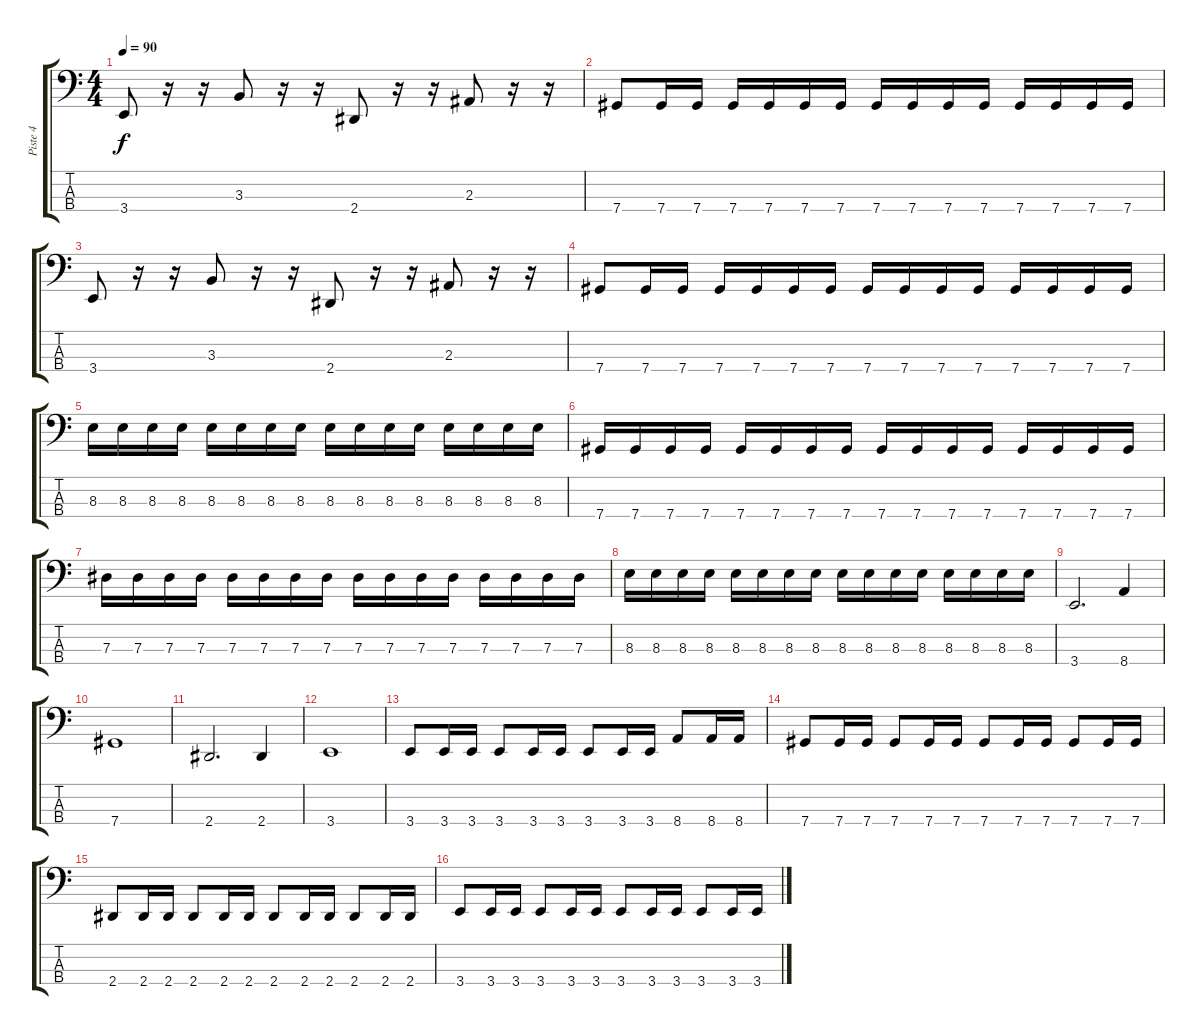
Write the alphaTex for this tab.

\track ("Piste 4" "Piste 4") {instrument electricbassfinger}
\staff {score tabs}
\tuning (Gb2 Db2 Ab1 Db1) {hide}
\ts (4 4)
\tempo 90
\clef f4
\ks c
3.4.8{dy f} r.16 r.16 3.3.8 r.16 r.16 2.4.8 r.16 r.16 2.3.8 r.16 r.16 |
7.4.8 7.4.16 7.4.16 7.4.16 7.4.16 7.4.16 7.4.16 7.4.16 7.4.16 7.4.16 7.4.16 7.4.16 7.4.16 7.4.16 7.4.16 |
3.4.8 r.16 r.16 3.3.8 r.16 r.16 2.4.8 r.16 r.16 2.3.8 r.16 r.16 |
7.4.8 7.4.16 7.4.16 7.4.16 7.4.16 7.4.16 7.4.16 7.4.16 7.4.16 7.4.16 7.4.16 7.4.16 7.4.16 7.4.16 7.4.16 |
8.3.16 8.3.16 8.3.16 8.3.16 8.3.16 8.3.16 8.3.16 8.3.16 8.3.16 8.3.16 8.3.16 8.3.16 8.3.16 8.3.16 8.3.16 8.3.16 |
7.4.16 7.4.16 7.4.16 7.4.16 7.4.16 7.4.16 7.4.16 7.4.16 7.4.16 7.4.16 7.4.16 7.4.16 7.4.16 7.4.16 7.4.16 7.4.16 |
7.3.16 7.3.16 7.3.16 7.3.16 7.3.16 7.3.16 7.3.16 7.3.16 7.3.16 7.3.16 7.3.16 7.3.16 7.3.16 7.3.16 7.3.16 7.3.16 |
8.3.16 8.3.16 8.3.16 8.3.16 8.3.16 8.3.16 8.3.16 8.3.16 8.3.16 8.3.16 8.3.16 8.3.16 8.3.16 8.3.16 8.3.16 8.3.16 |
3.4.2{d} 8.4.4 |
7.4.1 |
2.4.2{d} 2.4.4 |
3.4.1 |
3.4.8 3.4.16 3.4.16 3.4.8 3.4.16 3.4.16 3.4.8 3.4.16 3.4.16 8.4.8 8.4.16 8.4.16 |
7.4.8 7.4.16 7.4.16 7.4.8 7.4.16 7.4.16 7.4.8 7.4.16 7.4.16 7.4.8 7.4.16 7.4.16 |
2.4.8 2.4.16 2.4.16 2.4.8 2.4.16 2.4.16 2.4.8 2.4.16 2.4.16 2.4.8 2.4.16 2.4.16 |
3.4.8 3.4.16 3.4.16 3.4.8 3.4.16 3.4.16 3.4.8 3.4.16 3.4.16 3.4.8 3.4.16 3.4.16
